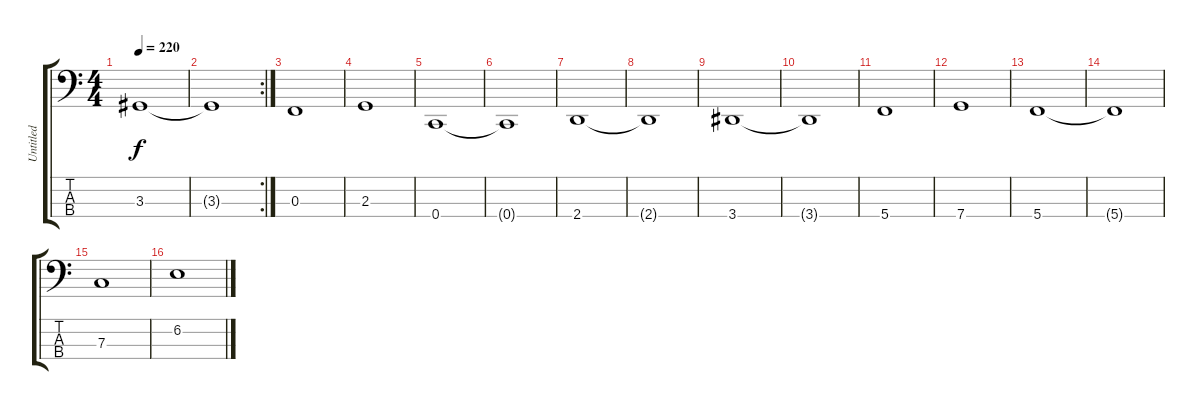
\track ("Untitled" "Untitled") {instrument electricbasspick}
\staff {score tabs}
\tuning (Eb2 Bb1 F1 C1) {hide}
\ts (4 4)
\tempo 220
\clef f4
\ks c
3.3.1{dy f} |
\rc 2
3.3{t}.1 |
0.3.1 |
2.3.1 |
0.4.1 |
0.4{t}.1 |
2.4.1 |
2.4{t}.1 |
3.4.1 |
3.4{t}.1 |
5.4.1 |
7.4.1 |
5.4.1 |
5.4{t}.1 |
7.3.1 |
6.2.1
